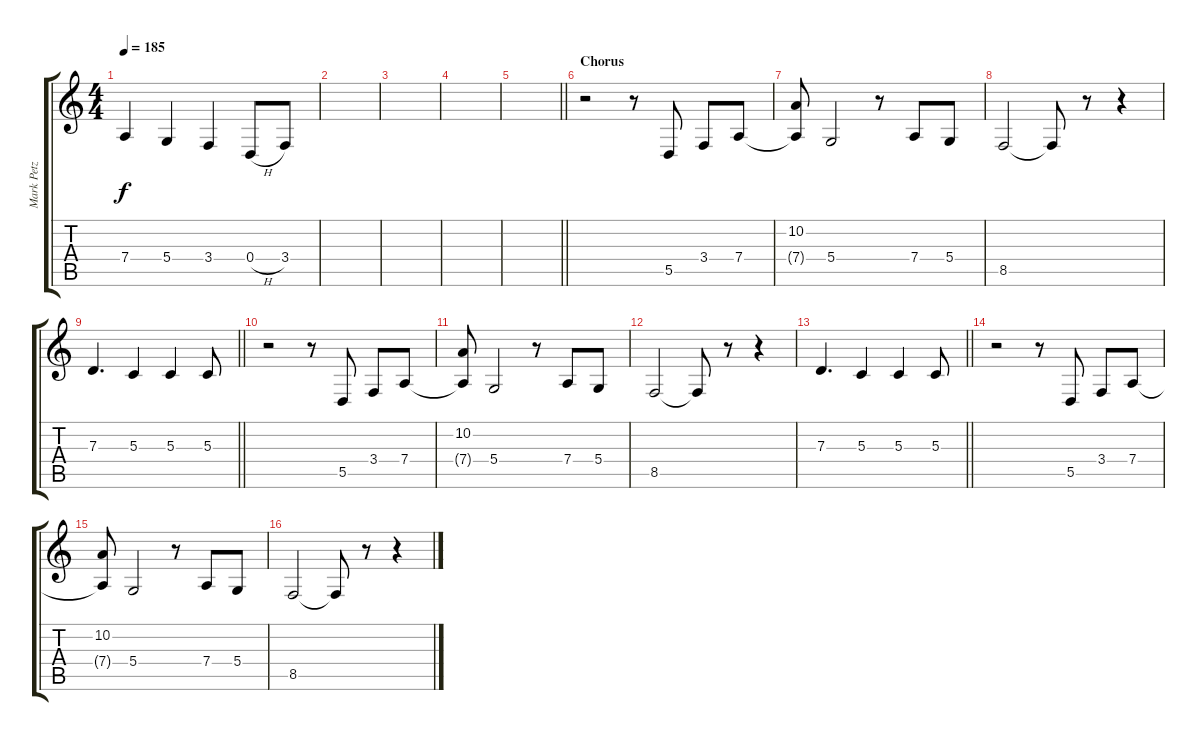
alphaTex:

\track ("Mark Petz (Tenor Sax)" "Mark Petz ") {instrument tenorsax}
\staff {score tabs}
\tuning (E4 B3 G3 D3 A2 E2) {hide}
\ts (4 4)
\tempo 185
\clef g2
\ks c
7.4.4{dy f} 5.4.4 3.4.4 0.4{h}.8 3.4.8 |
|
|
|
\barLineRight lightlight
|
\section ("" "Chorus")
r.2 r.8 5.5.8 3.4.8 7.4.8 |
(10.2 7.4{t}).8 5.4.2 r.8 7.4.8 5.4.8 |
8.5.2 8.5{t}.8 r.8 r.4 |
\barLineRight lightlight
7.3.4{d} 5.3.4 5.3.4 5.3.8 |
r.2 r.8 5.5.8 3.4.8 7.4.8 |
(10.2 7.4{t}).8 5.4.2 r.8 7.4.8 5.4.8 |
8.5.2 8.5{t}.8 r.8 r.4 |
\barLineRight lightlight
7.3.4{d} 5.3.4 5.3.4 5.3.8 |
r.2 r.8 5.5.8 3.4.8 7.4.8 |
(10.2 7.4{t}).8 5.4.2 r.8 7.4.8 5.4.8 |
8.5.2 8.5{t}.8 r.8 r.4
